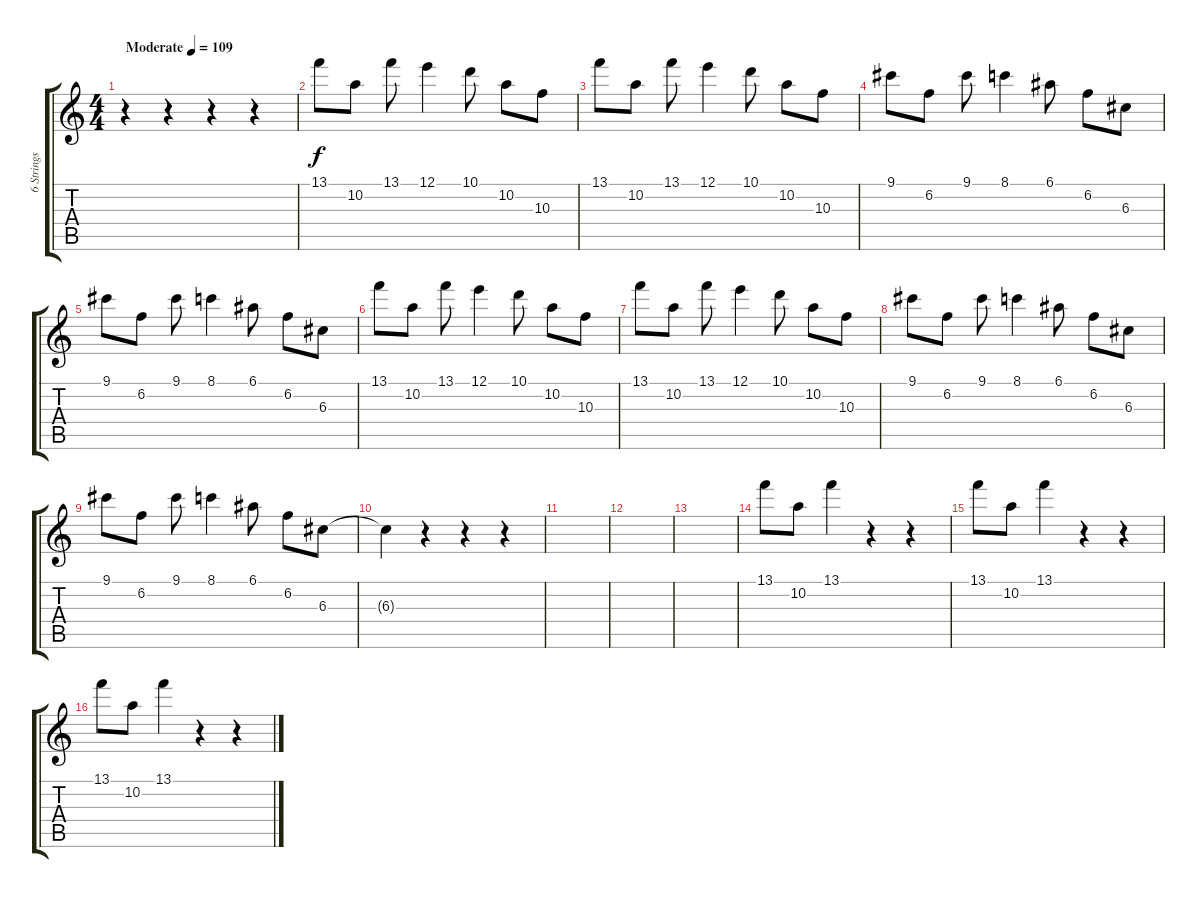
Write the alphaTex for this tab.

\track ("6 Strings ElectricGuitar Standard Tuning" "6 Strings ") {instrument acousticguitarsteel}
\staff {score tabs}
\tuning (E4 B3 G3 D3 A2 E2) {hide}
\ts (4 4)
\tempo (109 "Moderate")
\clef g2
\ks c
r.4{dy f instrument acousticguitarsteel} r.4 r.4 r.4 |
13.1.8 10.2.8 13.1.8 12.1.4 10.1.8 10.2.8 10.3.8 |
13.1.8 10.2.8 13.1.8 12.1.4 10.1.8 10.2.8 10.3.8 |
9.1.8 6.2.8 9.1.8 8.1.4 6.1.8 6.2.8 6.3.8 |
9.1.8 6.2.8 9.1.8 8.1.4 6.1.8 6.2.8 6.3.8 |
13.1.8 10.2.8 13.1.8 12.1.4 10.1.8 10.2.8 10.3.8 |
13.1.8 10.2.8 13.1.8 12.1.4 10.1.8 10.2.8 10.3.8 |
9.1.8 6.2.8 9.1.8 8.1.4 6.1.8 6.2.8 6.3.8 |
9.1.8 6.2.8 9.1.8 8.1.4 6.1.8 6.2.8 6.3.8 |
6.3{t}.4 r.4 r.4 r.4 |
|
|
|
13.1.8 10.2.8 13.1.4 r.4 r.4 |
13.1.8 10.2.8 13.1.4 r.4 r.4 |
13.1.8 10.2.8 13.1.4 r.4 r.4
